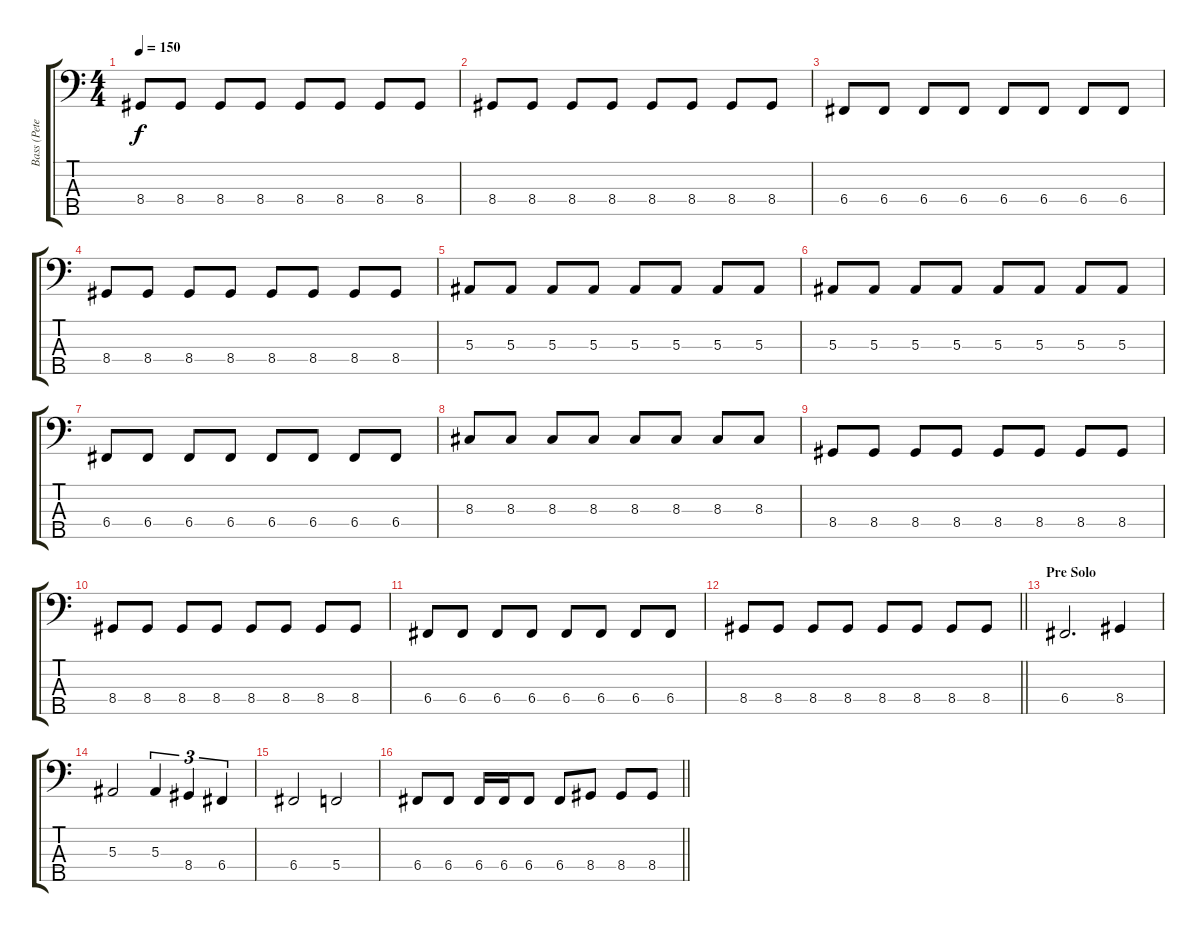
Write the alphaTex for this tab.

\track ("Bass (Peter Iwers)" "Bass (Pete") {instrument electricbassfinger}
\staff {score tabs}
\tuning (Eb2 Bb1 F1 C1 G0) {hide}
\ts (4 4)
\tempo 150
\clef f4
\ks c
8.4.8{dy f} 8.4.8 8.4.8 8.4.8 8.4.8 8.4.8 8.4.8 8.4.8 |
8.4.8 8.4.8 8.4.8 8.4.8 8.4.8 8.4.8 8.4.8 8.4.8 |
6.4.8 6.4.8 6.4.8 6.4.8 6.4.8 6.4.8 6.4.8 6.4.8 |
8.4.8 8.4.8 8.4.8 8.4.8 8.4.8 8.4.8 8.4.8 8.4.8 |
5.3.8 5.3.8 5.3.8 5.3.8 5.3.8 5.3.8 5.3.8 5.3.8 |
5.3.8 5.3.8 5.3.8 5.3.8 5.3.8 5.3.8 5.3.8 5.3.8 |
6.4.8 6.4.8 6.4.8 6.4.8 6.4.8 6.4.8 6.4.8 6.4.8 |
8.3.8 8.3.8 8.3.8 8.3.8 8.3.8 8.3.8 8.3.8 8.3.8 |
8.4.8 8.4.8 8.4.8 8.4.8 8.4.8 8.4.8 8.4.8 8.4.8 |
8.4.8 8.4.8 8.4.8 8.4.8 8.4.8 8.4.8 8.4.8 8.4.8 |
6.4.8 6.4.8 6.4.8 6.4.8 6.4.8 6.4.8 6.4.8 6.4.8 |
\barLineRight lightlight
8.4.8 8.4.8 8.4.8 8.4.8 8.4.8 8.4.8 8.4.8 8.4.8 |
\section ("" "Pre Solo")
6.4.2{d} 8.4.4 |
5.3.2 5.3.4{tu (3 2)} 8.4.4{tu (3 2)} 6.4.4{tu (3 2)} |
6.4.2 5.4.2 |
\barLineRight lightlight
6.4.8 6.4.8 6.4.16 6.4.16 6.4.8 6.4.8 8.4.8 8.4.8 8.4.8
